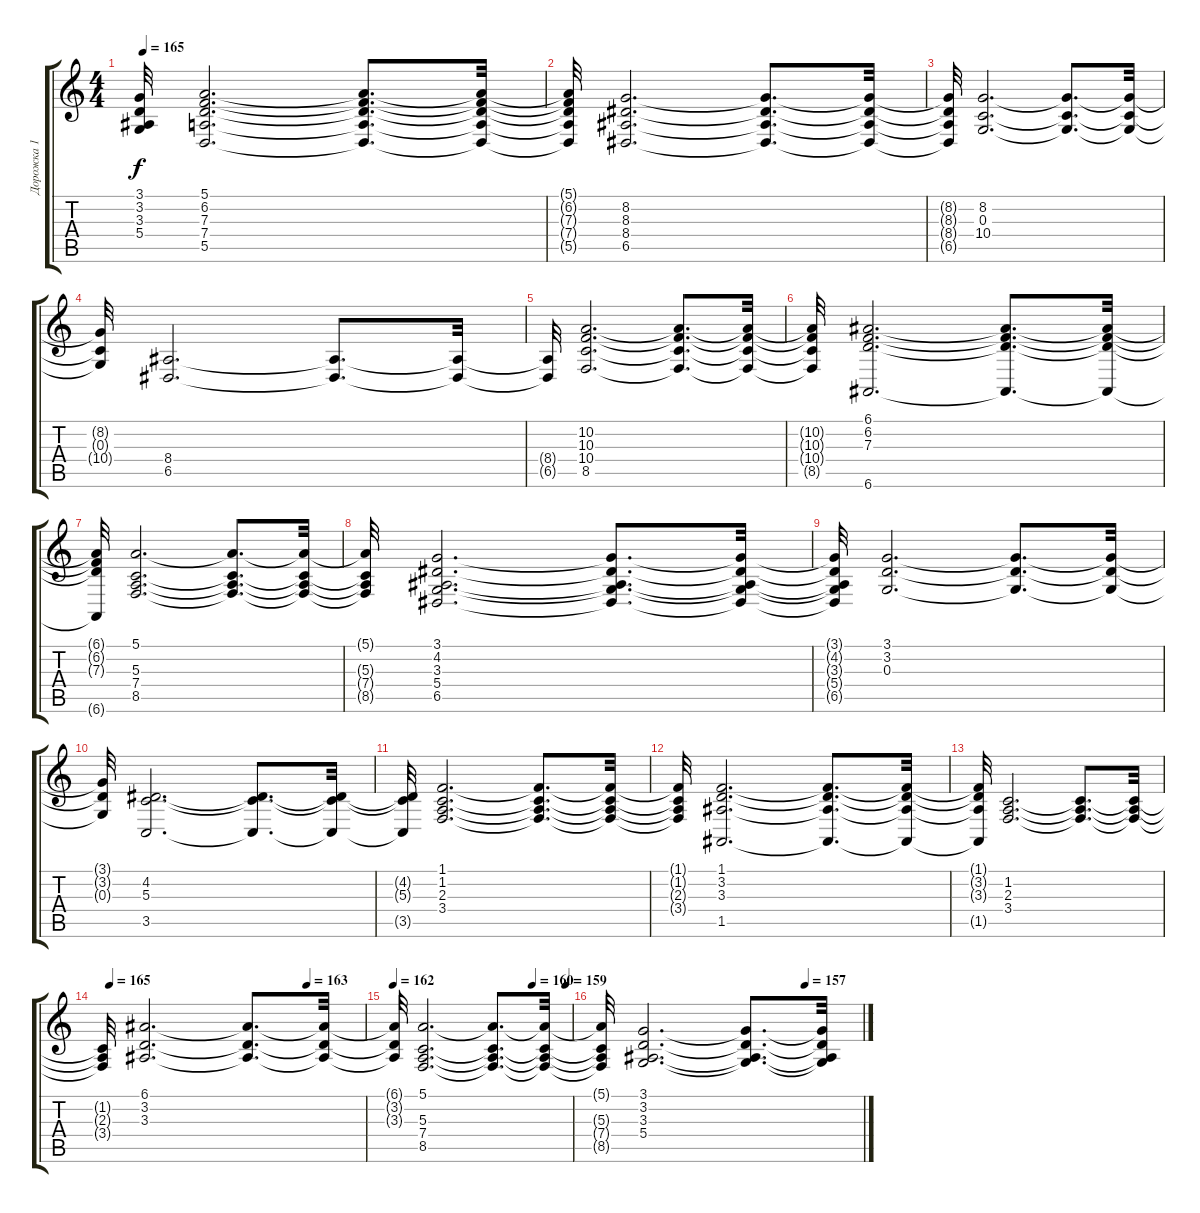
\track ("Дорожка 1" "Дорожка 1") {instrument stringensemble1}
\staff {score tabs}
\tuning (E4 B3 G3 D3 A2 E2) {hide}
\ts (4 4)
\tempo 165
\clef g2
\ks c
(3.1{t} 3.2{t} 3.3{t} 5.4{t}).32{dy f} (5.1 6.2 7.3 7.4 5.5).2{d} (5.1{t} 6.2{t} 7.3{t} 7.4{t} 5.5{t}).8{d} (5.1{t} 6.2{t} 7.3{t} 7.4{t} 5.5{t}).32 |
(5.1{t} 6.2{t} 7.3{t} 7.4{t} 5.5{t}).32 (8.2 8.3 8.4 6.5).2{d} (8.2{t} 8.3{t} 8.4{t} 6.5{t}).8{d} (8.2{t} 8.3{t} 8.4{t} 6.5{t}).32 |
(8.2{t} 8.3{t} 8.4{t} 6.5{t}).32 (8.2 0.3 10.4).2{d} (8.2{t} 0.3{t} 10.4{t}).8{d} (8.2{t} 0.3{t} 10.4{t}).32 |
(8.2{t} 0.3{t} 10.4{t}).32 (8.4 6.5).2{d} (8.4{t} 6.5{t}).8{d} (8.4{t} 6.5{t}).32 |
(8.4{t} 6.5{t}).32 (10.2 10.3 10.4 8.5).2{d} (10.2{t} 10.3{t} 10.4{t} 8.5{t}).8{d} (10.2{t} 10.3{t} 10.4{t} 8.5{t}).32 |
(10.2{t} 10.3{t} 10.4{t} 8.5{t}).32 (6.1 6.2 7.3 6.6).2{d} (6.1{t} 6.2{t} 7.3{t} 6.6{t}).8{d} (6.1{t} 6.2{t} 7.3{t} 6.6{t}).32 |
(6.1{t} 6.2{t} 7.3{t} 6.6{t}).32 (5.1 5.3 7.4 8.5).2{d} (5.1{t} 5.3{t} 7.4{t} 8.5{t}).8{d} (5.1{t} 5.3{t} 7.4{t} 8.5{t}).32 |
(5.1{t} 5.3{t} 7.4{t} 8.5{t}).32 (3.1 4.2 3.3 5.4 6.5).2{d} (3.1{t} 4.2{t} 3.3{t} 5.4{t} 6.5{t}).8{d} (3.1{t} 4.2{t} 3.3{t} 5.4{t} 6.5{t}).32 |
(3.1{t} 4.2{t} 3.3{t} 5.4{t} 6.5{t}).32 (3.1 3.2 0.3).2{d} (3.1{t} 3.2{t} 0.3{t}).8{d} (3.1{t} 3.2{t} 0.3{t}).32 |
(3.1{t} 3.2{t} 0.3{t}).32 (4.2 5.3 3.5).2{d} (4.2{t} 5.3{t} 3.5{t}).8{d} (4.2{t} 5.3{t} 3.5{t}).32 |
(4.2{t} 5.3{t} 3.5{t}).32 (1.1 1.2 2.3 3.4).2{d} (1.1{t} 1.2{t} 2.3{t} 3.4{t}).8{d} (1.1{t} 1.2{t} 2.3{t} 3.4{t}).32 |
(1.1{t} 1.2{t} 2.3{t} 3.4{t}).32 (1.1 3.2 3.3 1.5).2{d} (1.1{t} 3.2{t} 3.3{t} 1.5{t}).8{d} (1.1{t} 3.2{t} 3.3{t} 1.5{t}).32 |
(1.1{t} 3.2{t} 3.3{t} 1.5{t}).32 (1.2 2.3 3.4).2{d} (1.2{t} 2.3{t} 3.4{t}).8{d} (1.2{t} 2.3{t} 3.4{t}).32 |
\tempo (165 0.03125)
\tempo (163 0.78125)
(1.2{t} 2.3{t} 3.4{t}).32 (6.1 3.2 3.3).2{d} (6.1{t} 3.2{t} 3.3{t}).8{d} (6.1{t} 3.2{t} 3.3{t}).32 |
\tempo 162
\tempo (160 0.78125)
\tempo (159 0.96875)
(6.1{t} 3.2{t} 3.3{t}).32 (5.1 5.3 7.4 8.5).2{d} (5.1{t} 5.3{t} 7.4{t} 8.5{t}).8{d} (5.1{t} 5.3{t} 7.4{t} 8.5{t}).32 |
\tempo (157 0.78125)
(5.1{t} 5.3{t} 7.4{t} 8.5{t}).32 (3.1 3.2 3.3 5.4).2{d} (3.1{t} 3.2{t} 3.3{t} 5.4{t}).8{d} (3.1{t} 3.2{t} 3.3{t} 5.4{t}).32
